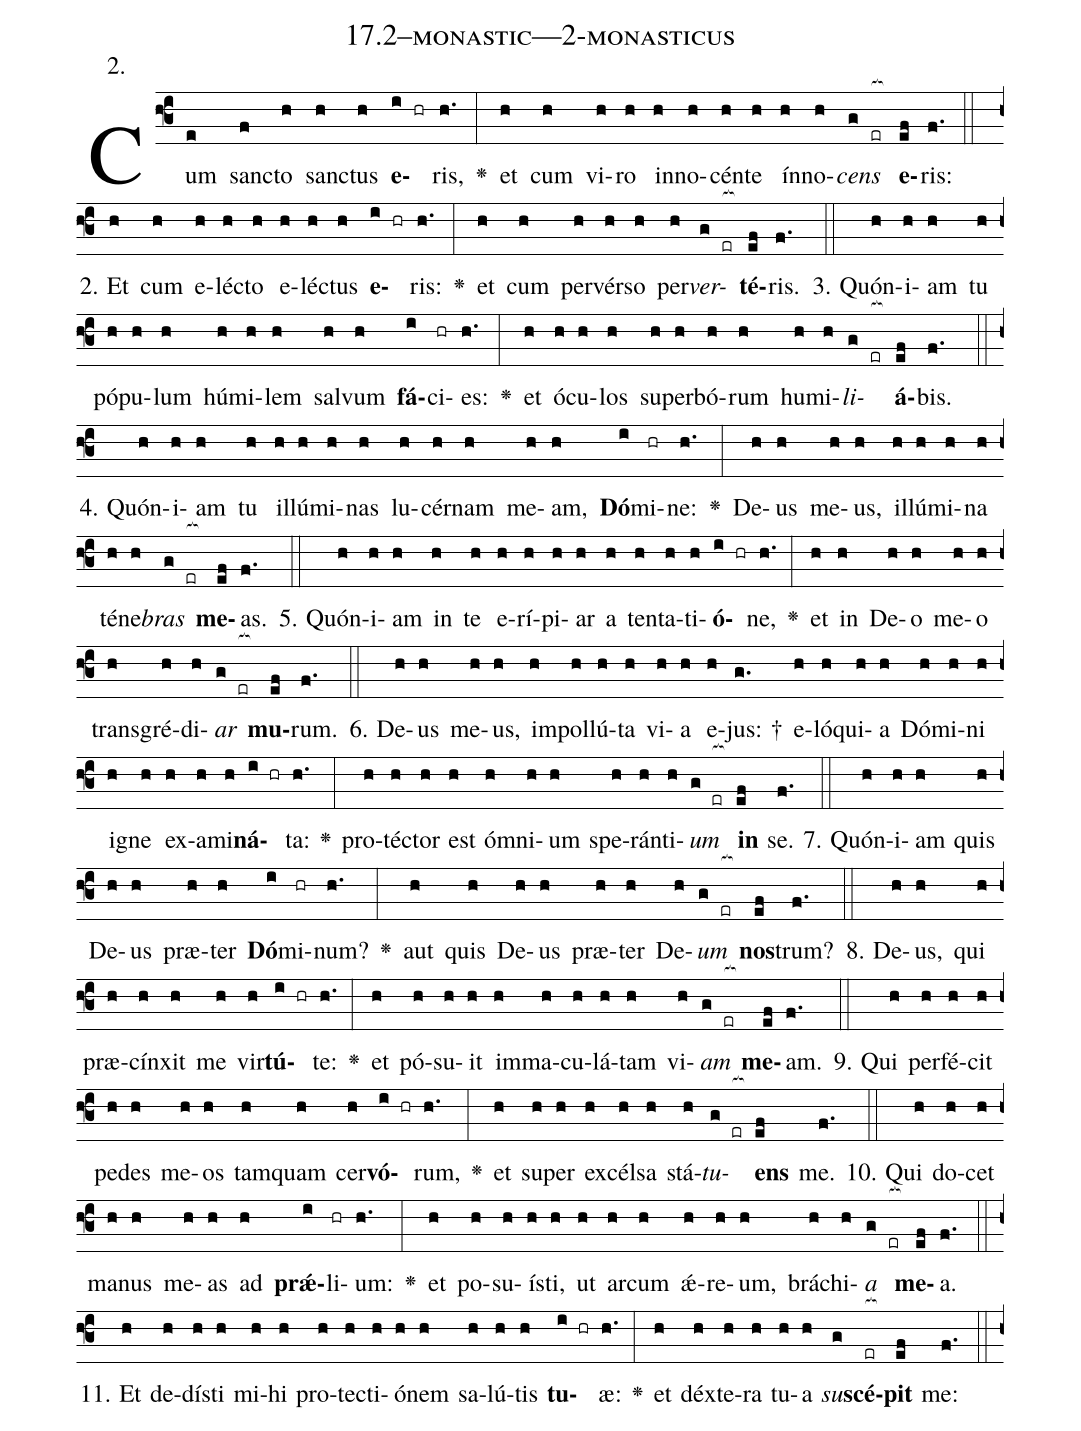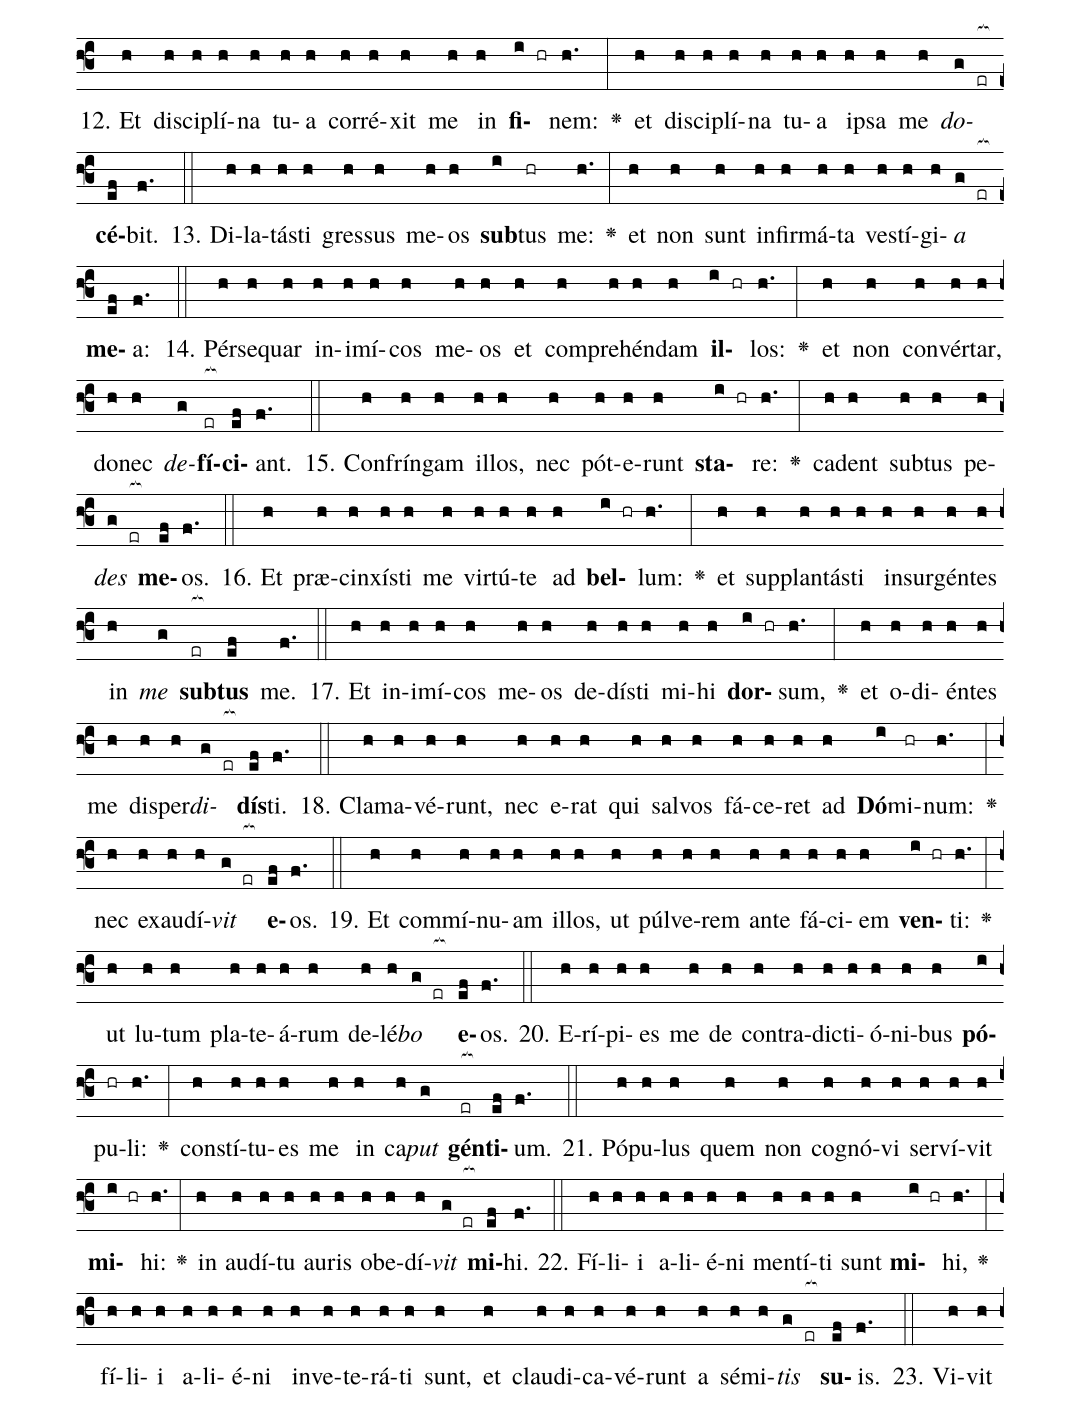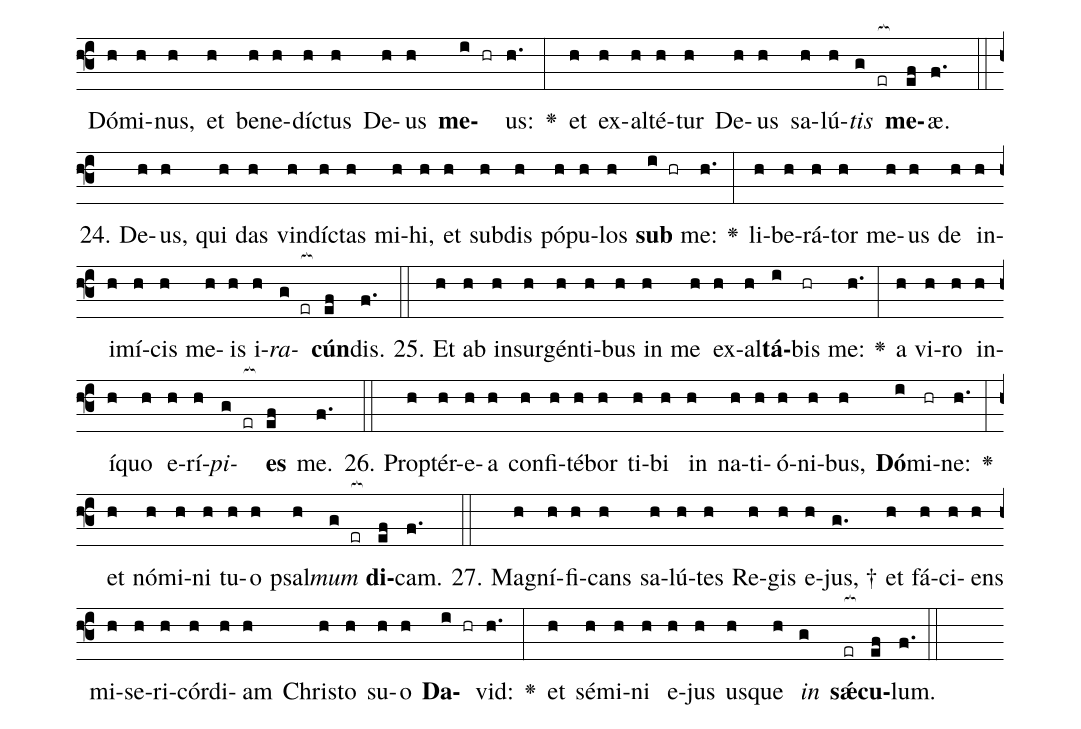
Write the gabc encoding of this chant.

name: 17.2--monastic---2-monasticus;
annotation: 2.;
%%
(f3)Cum(e) sanc(f)to(h) sanc(h)tus(h) <b>e</b>(i hr)ris,(h.) <v>\greheightstar</v>(:) et(h) cum(h) vi(h)ro(h) in(h)no(h)cén(h)te(h) ín(h)no(h)<i>cens</i>(g er[ocb:1{]) <b>e</b>(ef[ocb:0}])ris:(f.) (::)
2. Et(h) cum(h) e(h)léc(h)to(h) e(h)léc(h)tus(h) <b>e</b>(i hr)ris:(h.) <v>\greheightstar</v>(:) et(h) cum(h) per(h)vér(h)so(h) per(h)<i>ver</i>(g er[ocb:1{])<b>té</b>(ef[ocb:0}])ris.(f.) (::)
3. Quón(h)i(h)am(h) tu(h) pó(h)pu(h)lum(h) hú(h)mi(h)lem(h) sal(h)vum(h) <b>fá</b>(i)ci(hr)es:(h.) <v>\greheightstar</v>(:) et(h) ó(h)cu(h)los(h) su(h)per(h)bó(h)rum(h) hu(h)mi(h)<i>li</i>(g er[ocb:1{])<b>á</b>(ef[ocb:0}])bis.(f.) (::)
4. Quón(h)i(h)am(h) tu(h) il(h)lú(h)mi(h)nas(h) lu(h)cér(h)nam(h) me(h)am,(h) <b>Dó</b>(i)mi(hr)ne:(h.) <v>\greheightstar</v>(:) De(h)us(h) me(h)us,(h) il(h)lú(h)mi(h)na(h) té(h)ne(h)<i>bras</i>(g er[ocb:1{]) <b>me</b>(ef[ocb:0}])as.(f.) (::)
5. Quón(h)i(h)am(h) in(h) te(h) e(h)rí(h)pi(h)ar(h) a(h) ten(h)ta(h)ti(h)<b>ó</b>(i hr)ne,(h.) <v>\greheightstar</v>(:) et(h) in(h) De(h)o(h) me(h)o(h) trans(h)gré(h)di(h)<i>ar</i>(g er[ocb:1{]) <b>mu</b>(ef[ocb:0}])rum.(f.) (::)
6. De(h)us(h) me(h)us,(h) im(h)pol(h)lú(h)ta(h) vi(h)a(h) e(h)jus: †(g.) e(h)ló(h)qui(h)a(h) Dó(h)mi(h)ni(h) i(h)gne(h) ex(h)a(h)mi(h)<b>ná</b>(i hr)ta:(h.) <v>\greheightstar</v>(:) pro(h)téc(h)tor(h) est(h) óm(h)ni(h)um(h) spe(h)rán(h)ti(h)<i>um</i>(g er[ocb:1{]) <b>in</b>(ef[ocb:0}]) se.(f.) (::)
7. Quón(h)i(h)am(h) quis(h) De(h)us(h) præ(h)ter(h) <b>Dó</b>(i)mi(hr)num?(h.) <v>\greheightstar</v>(:) aut(h) quis(h) De(h)us(h) præ(h)ter(h) De(h)<i>um</i>(g er[ocb:1{]) <b>nos</b>(ef[ocb:0}])trum?(f.) (::)
8. De(h)us,(h) qui(h) præ(h)cín(h)xit(h) me(h) vir(h)<b>tú</b>(i hr)te:(h.) <v>\greheightstar</v>(:) et(h) pó(h)su(h)it(h) im(h)ma(h)cu(h)lá(h)tam(h) vi(h)<i>am</i>(g er[ocb:1{]) <b>me</b>(ef[ocb:0}])am.(f.) (::)
9. Qui(h) per(h)fé(h)cit(h) pe(h)des(h) me(h)os(h) tam(h)quam(h) cer(h)<b>vó</b>(i hr)rum,(h.) <v>\greheightstar</v>(:) et(h) su(h)per(h) ex(h)cél(h)sa(h) stá(h)<i>tu</i>(g er[ocb:1{])<b>ens</b>(ef[ocb:0}]) me.(f.) (::)
10. Qui(h) do(h)cet(h) ma(h)nus(h) me(h)as(h) ad(h) <b>prǽ</b>(i)li(hr)um:(h.) <v>\greheightstar</v>(:) et(h) po(h)su(h)ís(h)ti,(h) ut(h) ar(h)cum(h) ǽ(h)re(h)um,(h) brá(h)chi(h)<i>a</i>(g er[ocb:1{]) <b>me</b>(ef[ocb:0}])a.(f.) (::)
11. Et(h) de(h)dís(h)ti(h) mi(h)hi(h) pro(h)tec(h)ti(h)ó(h)nem(h) sa(h)lú(h)tis(h) <b>tu</b>(i hr)æ:(h.) <v>\greheightstar</v>(:) et(h) déx(h)te(h)ra(h) tu(h)a(h) <i>su</i>(g)<b>scé</b>(er[ocb:1{])<b>pit</b>(ef[ocb:0}]) me:(f.) (::)
12. Et(h) di(h)sci(h)plí(h)na(h) tu(h)a(h) cor(h)ré(h)xit(h) me(h) in(h) <b>fi</b>(i hr)nem:(h.) <v>\greheightstar</v>(:) et(h) di(h)sci(h)plí(h)na(h) tu(h)a(h) ip(h)sa(h) me(h) <i>do</i>(g er[ocb:1{])<b>cé</b>(ef[ocb:0}])bit.(f.) (::)
13. Di(h)la(h)tás(h)ti(h) gres(h)sus(h) me(h)os(h) <b>sub</b>(i)tus(hr) me:(h.) <v>\greheightstar</v>(:) et(h) non(h) sunt(h) in(h)fir(h)má(h)ta(h) ves(h)tí(h)gi(h)<i>a</i>(g er[ocb:1{]) <b>me</b>(ef[ocb:0}])a:(f.) (::)
14. Pér(h)se(h)quar(h) in(h)i(h)mí(h)cos(h) me(h)os(h) et(h) com(h)pre(h)hén(h)dam(h) <b>il</b>(i hr)los:(h.) <v>\greheightstar</v>(:) et(h) non(h) con(h)vér(h)tar,(h) do(h)nec(h) <i>de</i>(g)<b>fí</b>(er[ocb:1{])<b>ci</b>(ef[ocb:0}])ant.(f.) (::)
15. Con(h)frín(h)gam(h) il(h)los,(h) nec(h) pót(h)e(h)runt(h) <b>sta</b>(i hr)re:(h.) <v>\greheightstar</v>(:) ca(h)dent(h) sub(h)tus(h) pe(h)<i>des</i>(g er[ocb:1{]) <b>me</b>(ef[ocb:0}])os.(f.) (::)
16. Et(h) præ(h)cin(h)xís(h)ti(h) me(h) vir(h)tú(h)te(h) ad(h) <b>bel</b>(i hr)lum:(h.) <v>\greheightstar</v>(:) et(h) sup(h)plan(h)tás(h)ti(h) in(h)sur(h)gén(h)tes(h) in(h) <i>me</i>(g) <b>sub</b>(er[ocb:1{])<b>tus</b>(ef[ocb:0}]) me.(f.) (::)
17. Et(h) in(h)i(h)mí(h)cos(h) me(h)os(h) de(h)dís(h)ti(h) mi(h)hi(h) <b>dor</b>(i hr)sum,(h.) <v>\greheightstar</v>(:) et(h) o(h)di(h)én(h)tes(h) me(h) dis(h)per(h)<i>di</i>(g er[ocb:1{])<b>dís</b>(ef[ocb:0}])ti.(f.) (::)
18. Cla(h)ma(h)vé(h)runt,(h) nec(h) e(h)rat(h) qui(h) sal(h)vos(h) fá(h)ce(h)ret(h) ad(h) <b>Dó</b>(i)mi(hr)num:(h.) <v>\greheightstar</v>(:) nec(h) ex(h)au(h)dí(h)<i>vit</i>(g er[ocb:1{]) <b>e</b>(ef[ocb:0}])os.(f.) (::)
19. Et(h) com(h)mí(h)nu(h)am(h) il(h)los,(h) ut(h) púl(h)ve(h)rem(h) an(h)te(h) fá(h)ci(h)em(h) <b>ven</b>(i hr)ti:(h.) <v>\greheightstar</v>(:) ut(h) lu(h)tum(h) pla(h)te(h)á(h)rum(h) de(h)lé(h)<i>bo</i>(g er[ocb:1{]) <b>e</b>(ef[ocb:0}])os.(f.) (::)
20. E(h)rí(h)pi(h)es(h) me(h) de(h) con(h)tra(h)dic(h)ti(h)ó(h)ni(h)bus(h) <b>pó</b>(i)pu(hr)li:(h.) <v>\greheightstar</v>(:) con(h)stí(h)tu(h)es(h) me(h) in(h) ca(h)<i>put</i>(g) <b>gén</b>(er[ocb:1{])<b>ti</b>(ef[ocb:0}])um.(f.) (::)
21. Pó(h)pu(h)lus(h) quem(h) non(h) co(h)gnó(h)vi(h) ser(h)ví(h)vit(h) <b>mi</b>(i hr)hi:(h.) <v>\greheightstar</v>(:) in(h) au(h)dí(h)tu(h) au(h)ris(h) ob(h)e(h)dí(h)<i>vit</i>(g er[ocb:1{]) <b>mi</b>(ef[ocb:0}])hi.(f.) (::)
22. Fí(h)li(h)i(h) a(h)li(h)é(h)ni(h) men(h)tí(h)ti(h) sunt(h) <b>mi</b>(i hr)hi,(h.) <v>\greheightstar</v>(:) fí(h)li(h)i(h) a(h)li(h)é(h)ni(h) in(h)ve(h)te(h)rá(h)ti(h) sunt,(h) et(h) clau(h)di(h)ca(h)vé(h)runt(h) a(h) sé(h)mi(h)<i>tis</i>(g er[ocb:1{]) <b>su</b>(ef[ocb:0}])is.(f.) (::)
23. Vi(h)vit(h) Dó(h)mi(h)nus,(h) et(h) be(h)ne(h)díc(h)tus(h) De(h)us(h) <b>me</b>(i hr)us:(h.) <v>\greheightstar</v>(:) et(h) ex(h)al(h)té(h)tur(h) De(h)us(h) sa(h)lú(h)<i>tis</i>(g er[ocb:1{]) <b>me</b>(ef[ocb:0}])æ.(f.) (::)
24. De(h)us,(h) qui(h) das(h) vin(h)díc(h)tas(h) mi(h)hi,(h) et(h) sub(h)dis(h) pó(h)pu(h)los(h) <b>sub</b>(i hr) me:(h.) <v>\greheightstar</v>(:) li(h)be(h)rá(h)tor(h) me(h)us(h) de(h) in(h)i(h)mí(h)cis(h) me(h)is(h) i(h)<i>ra</i>(g er[ocb:1{])<b>cún</b>(ef[ocb:0}])dis.(f.) (::)
25. Et(h) ab(h) in(h)sur(h)gén(h)ti(h)bus(h) in(h) me(h) ex(h)al(h)<b>tá</b>(i)bis(hr) me:(h.) <v>\greheightstar</v>(:) a(h) vi(h)ro(h) in(h)í(h)quo(h) e(h)rí(h)<i>pi</i>(g er[ocb:1{])<b>es</b>(ef[ocb:0}]) me.(f.) (::)
26. Prop(h)tér(h)e(h)a(h) con(h)fi(h)té(h)bor(h) ti(h)bi(h) in(h) na(h)ti(h)ó(h)ni(h)bus,(h) <b>Dó</b>(i)mi(hr)ne:(h.) <v>\greheightstar</v>(:) et(h) nó(h)mi(h)ni(h) tu(h)o(h) psal(h)<i>mum</i>(g er[ocb:1{]) <b>di</b>(ef[ocb:0}])cam.(f.) (::)
27. Ma(h)gní(h)fi(h)cans(h) sa(h)lú(h)tes(h) Re(h)gis(h) e(h)jus, †(g.) et(h) fá(h)ci(h)ens(h) mi(h)se(h)ri(h)cór(h)di(h)am(h) Chris(h)to(h) su(h)o(h) <b>Da</b>(i hr)vid:(h.) <v>\greheightstar</v>(:) et(h) sé(h)mi(h)ni(h) e(h)jus(h) us(h)que(h) <i>in</i>(g) <b>sǽ</b>(er[ocb:1{])<b>cu</b>(ef[ocb:0}])lum.(f.) (::)
